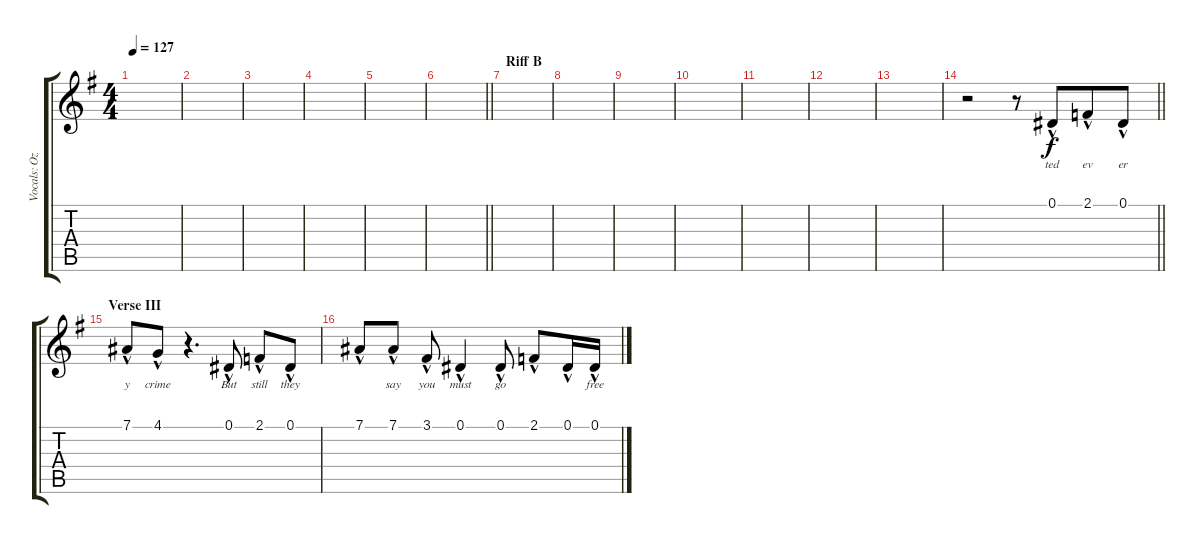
\track ("Vocals: Ozzy" "Vocals: Oz") {instrument lead2sawtooth}
\staff {score tabs}
\tuning (Eb4 Bb3 Gb3 Db3 Ab2 Eb2) {hide}
\ts (4 4)
\tempo 127
\clef g2
\ks g
|
|
|
|
|
\barLineRight lightlight
|
\section ("" "Riff B")
|
|
|
|
|
|
|
\barLineRight lightlight
r.2 r.8 0.1{hac}.8{lyrics (0 "ted") lyrics (1 "") lyrics (2 "") lyrics (3 "") lyrics (4 "") beam merge} 2.1{hac}.8{lyrics (0 "ev") lyrics (1 "") lyrics (2 "") lyrics (3 "") lyrics (4 "")} 0.1{hac}.8{lyrics (0 "er") lyrics (1 "") lyrics (2 "") lyrics (3 "") lyrics (4 "")} |
\section ("" "Verse III")
7.1{hac}.8{lyrics (0 "y") lyrics (1 "") lyrics (2 "") lyrics (3 "") lyrics (4 "")} 4.1{hac}.8{lyrics (0 "crime") lyrics (1 "") lyrics (2 "") lyrics (3 "") lyrics (4 "")} r.4{d} 0.1{hac}.8{lyrics (0 "But") lyrics (1 "") lyrics (2 "") lyrics (3 "") lyrics (4 "")} 2.1{hac}.8{lyrics (0 "still") lyrics (1 "") lyrics (2 "") lyrics (3 "") lyrics (4 "")} 0.1{hac}.8{lyrics (0 "they") lyrics (1 "") lyrics (2 "") lyrics (3 "") lyrics (4 "")} |
7.1{hac}.8{lyrics (0 "") lyrics (1 "") lyrics (2 "") lyrics (3 "") lyrics (4 "")} 7.1{hac}.8{lyrics (0 "say") lyrics (1 "") lyrics (2 "") lyrics (3 "") lyrics (4 "")} 3.1{hac}.8{lyrics (0 "you") lyrics (1 "") lyrics (2 "") lyrics (3 "") lyrics (4 "")} 0.1{hac}.4{lyrics (0 "must") lyrics (1 "") lyrics (2 "") lyrics (3 "") lyrics (4 "")} 0.1{hac}.8{lyrics (0 "go") lyrics (1 "") lyrics (2 "") lyrics (3 "") lyrics (4 "")} 2.1{hac}.8{lyrics (0 "") lyrics (1 "") lyrics (2 "") lyrics (3 "") lyrics (4 "")} 0.1{hac}.16{lyrics (0 "") lyrics (1 "") lyrics (2 "") lyrics (3 "") lyrics (4 "")} 0.1{hac}.16{lyrics (0 "free") lyrics (1 "") lyrics (2 "") lyrics (3 "") lyrics (4 "")}
